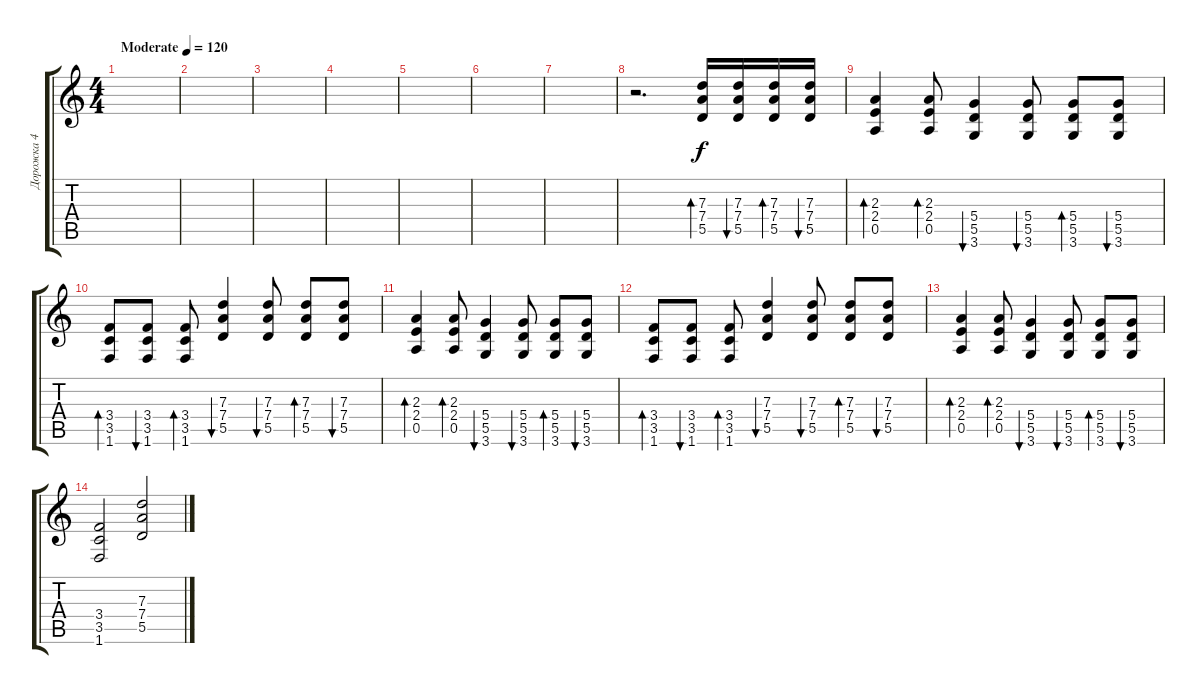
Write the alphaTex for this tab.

\track ("Дорожка 4" "Дорожка 4") {instrument distortionguitar}
\staff {score tabs}
\tuning (E4 B3 G3 D3 A2 E2) {hide}
\ts (4 4)
\tempo (120 "Moderate")
\clef g2
\ks c
|
|
|
|
|
|
|
r.2{d} (7.3 7.4 5.5).16{bd 480} (7.3 7.4 5.5).16{bu 480} (7.3 7.4 5.5).16{bd 480} (7.3 7.4 5.5).16{bu 480} |
(2.3 2.4 0.5).4{bd 120} (2.3 2.4 0.5).8{bd 120} (5.4 5.5 3.6).4{bu 120} (5.4 5.5 3.6).8{bu 120} (5.4 5.5 3.6).8{bd 120} (5.4 5.5 3.6).8{bu 120} |
(3.4 3.5 1.6).8{bd 120} (3.4 3.5 1.6).8{bu 120} (3.4 3.5 1.6).8{bd 120} (7.3 7.4 5.5).4{bu 120} (7.3 7.4 5.5).8{bu 120} (7.3 7.4 5.5).8{bd 120} (7.3 7.4 5.5).8{bu 120} |
(2.3 2.4 0.5).4{bd 120} (2.3 2.4 0.5).8{bd 120} (5.4 5.5 3.6).4{bu 120} (5.4 5.5 3.6).8{bu 120} (5.4 5.5 3.6).8{bd 120} (5.4 5.5 3.6).8{bu 120} |
(3.4 3.5 1.6).8{bd 120} (3.4 3.5 1.6).8{bu 120} (3.4 3.5 1.6).8{bd 120} (7.3 7.4 5.5).4{bu 120} (7.3 7.4 5.5).8{bu 120} (7.3 7.4 5.5).8{bd 120} (7.3 7.4 5.5).8{bu 120} |
(2.3 2.4 0.5).4{bd 120} (2.3 2.4 0.5).8{bd 120} (5.4 5.5 3.6).4{bu 120} (5.4 5.5 3.6).8{bu 120} (5.4 5.5 3.6).8{bd 120} (5.4 5.5 3.6).8{bu 120} |
(3.4 3.5 1.6).2 (7.3 7.4 5.5).2
